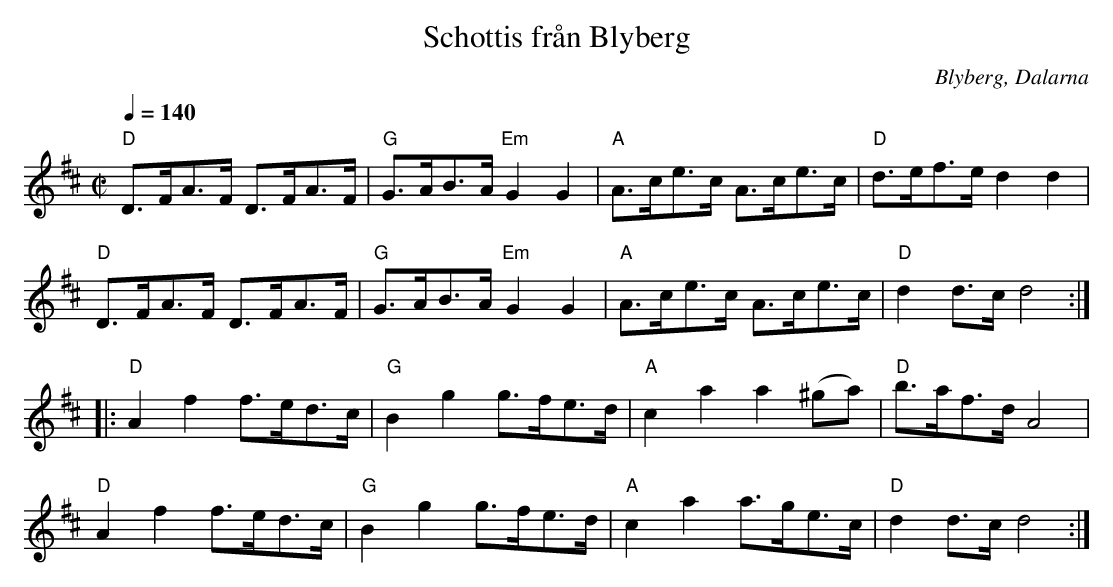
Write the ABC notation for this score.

X:1
T:Schottis från Blyberg
O:Blyberg, Dalarna
M:C|
L:1/8
Q:1/4=140
K:D
"D"D>FA>F D>FA>F|"G"G>AB>A "Em"G2 G2|"A"A>ce>c A>ce>c|"D"d>ef>e d2d2|
"D"D>FA>F D>FA>F|"G"G>AB>A "Em"G2 G2|"A"A>ce>c A>ce>c|"D"d2d>c d4:|
|:"D"A2f2 f>ed>c|"G"B2g2 g>fe>d|"A"c2a2 a2 (^ga)|"D"b>af>d A4|
"D"A2f2 f>ed>c|"G"B2g2 g>fe>d|"A"c2a2 a>ge>c|"D"d2d>c d4:|
